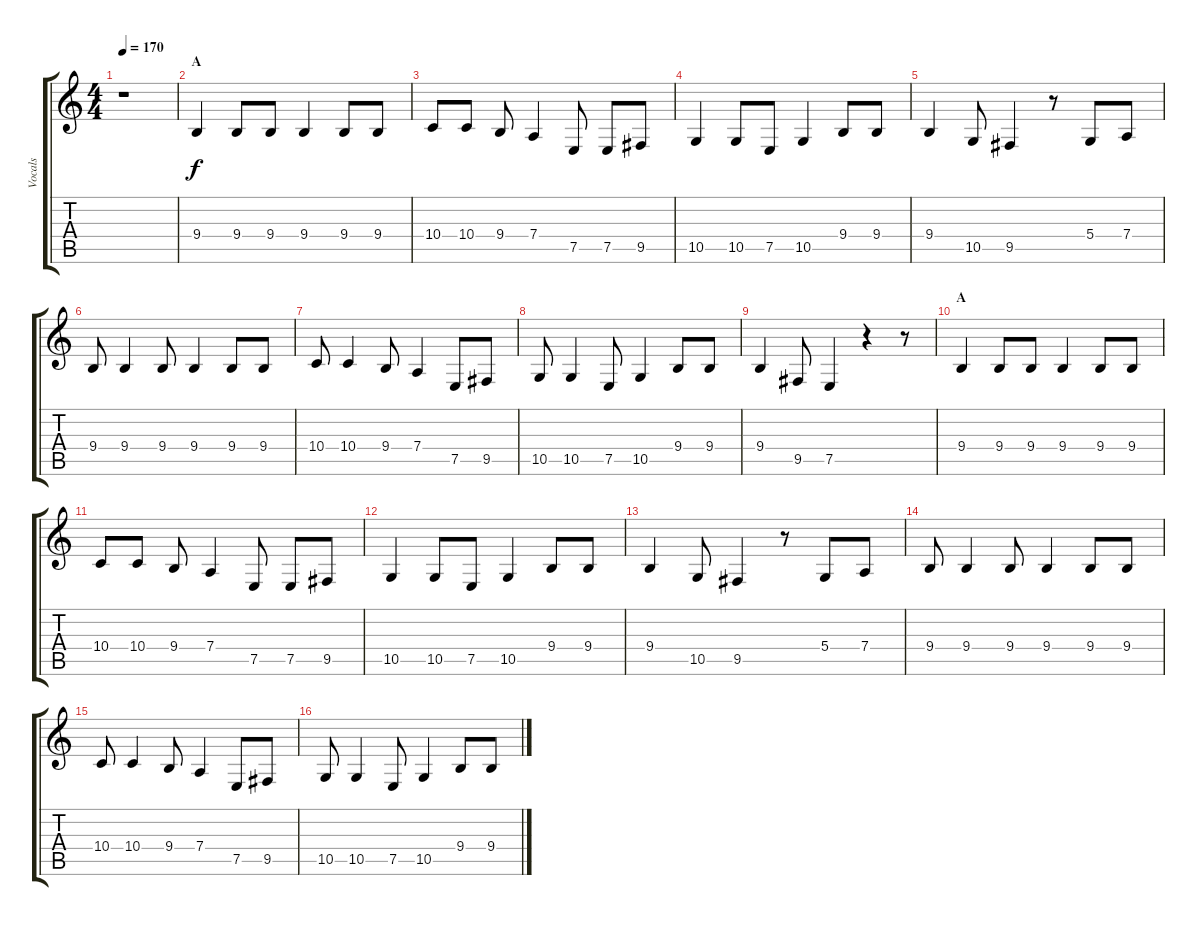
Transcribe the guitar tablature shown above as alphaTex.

\track ("Vocals" "Vocals") {instrument choiraahs}
\staff {score tabs}
\tuning (E4 B3 G3 D3 A2 E2) {hide}
\ts (4 4)
\tempo 170
\clef g2
\ks c
r.1{dy f} |
\section ("" "A")
9.4.4 9.4.8 9.4.8 9.4.4 9.4.8 9.4.8 |
10.4.8 10.4.8 9.4.8 7.4.4 7.5.8 7.5.8 9.5.8 |
10.5.4 10.5.8 7.5.8 10.5.4 9.4.8 9.4.8 |
9.4.4 10.5.8 9.5.4 r.8 5.4.8 7.4.8 |
9.4.8 9.4.4 9.4.8 9.4.4 9.4.8 9.4.8 |
10.4.8 10.4.4 9.4.8 7.4.4 7.5.8 9.5.8 |
10.5.8 10.5.4 7.5.8 10.5.4 9.4.8 9.4.8 |
9.4.4 9.5.8 7.5.4 r.4 r.8 |
\section ("" "A")
9.4.4 9.4.8 9.4.8 9.4.4 9.4.8 9.4.8 |
10.4.8 10.4.8 9.4.8 7.4.4 7.5.8 7.5.8 9.5.8 |
10.5.4 10.5.8 7.5.8 10.5.4 9.4.8 9.4.8 |
9.4.4 10.5.8 9.5.4 r.8 5.4.8 7.4.8 |
9.4.8 9.4.4 9.4.8 9.4.4 9.4.8 9.4.8 |
10.4.8 10.4.4 9.4.8 7.4.4 7.5.8 9.5.8 |
10.5.8 10.5.4 7.5.8 10.5.4 9.4.8 9.4.8
